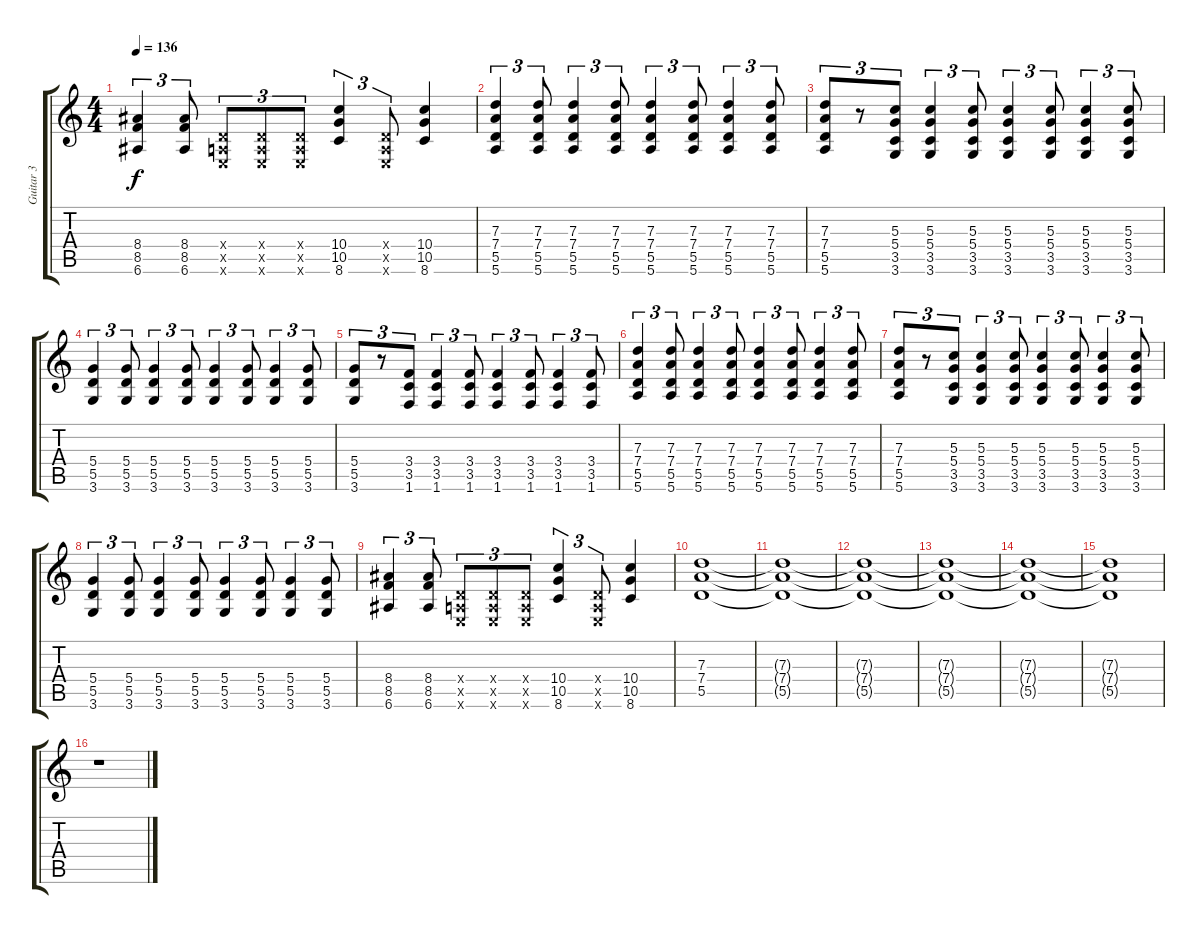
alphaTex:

\track ("Guitar 3" "Guitar 3") {instrument distortionguitar}
\staff {score tabs}
\tuning (E4 B3 G3 D3 A2 E2) {hide}
\ts (4 4)
\tempo 136
\clef g2
\ks c
(8.4 8.5 6.6).4{tu (3 2) dy f} (8.4 8.5 6.6).8{tu (3 2)} (0.4{x} 0.5{x} 0.6{x}).8{tu (3 2)} (0.4{x} 0.5{x} 0.6{x}).8{tu (3 2)} (0.4{x} 0.5{x} 0.6{x}).8{tu (3 2)} (10.4 10.5 8.6).4{tu (3 2)} (0.4{x} 0.5{x} 0.6{x}).8{tu (3 2)} (10.4 10.5 8.6).4 |
(7.3 7.4 5.5 5.6).4{tu (3 2) volume 10} (7.3 7.4 5.5 5.6).8{tu (3 2)} (7.3 7.4 5.5 5.6).4{tu (3 2)} (7.3 7.4 5.5 5.6).8{tu (3 2)} (7.3 7.4 5.5 5.6).4{tu (3 2)} (7.3 7.4 5.5 5.6).8{tu (3 2)} (7.3 7.4 5.5 5.6).4{tu (3 2)} (7.3 7.4 5.5 5.6).8{tu (3 2)} |
(7.3 7.4 5.5 5.6).8{tu (3 2)} r.8{tu (3 2)} (5.3 5.4 3.5 3.6).8{tu (3 2)} (5.3 5.4 3.5 3.6).4{tu (3 2)} (5.3 5.4 3.5 3.6).8{tu (3 2)} (5.3 5.4 3.5 3.6).4{tu (3 2)} (5.3 5.4 3.5 3.6).8{tu (3 2)} (5.3 5.4 3.5 3.6).4{tu (3 2)} (5.3 5.4 3.5 3.6).8{tu (3 2)} |
(5.4 5.5 3.6).4{tu (3 2)} (5.4 5.5 3.6).8{tu (3 2)} (5.4 5.5 3.6).4{tu (3 2)} (5.4 5.5 3.6).8{tu (3 2)} (5.4 5.5 3.6).4{tu (3 2)} (5.4 5.5 3.6).8{tu (3 2)} (5.4 5.5 3.6).4{tu (3 2)} (5.4 5.5 3.6).8{tu (3 2)} |
(5.4 5.5 3.6).8{tu (3 2)} r.8{tu (3 2)} (3.4 3.5 1.6).8{tu (3 2)} (3.4 3.5 1.6).4{tu (3 2)} (3.4 3.5 1.6).8{tu (3 2)} (3.4 3.5 1.6).4{tu (3 2)} (3.4 3.5 1.6).8{tu (3 2)} (3.4 3.5 1.6).4{tu (3 2)} (3.4 3.5 1.6).8{tu (3 2)} |
(7.3 7.4 5.5 5.6).4{tu (3 2)} (7.3 7.4 5.5 5.6).8{tu (3 2)} (7.3 7.4 5.5 5.6).4{tu (3 2)} (7.3 7.4 5.5 5.6).8{tu (3 2)} (7.3 7.4 5.5 5.6).4{tu (3 2)} (7.3 7.4 5.5 5.6).8{tu (3 2)} (7.3 7.4 5.5 5.6).4{tu (3 2)} (7.3 7.4 5.5 5.6).8{tu (3 2)} |
(7.3 7.4 5.5 5.6).8{tu (3 2)} r.8{tu (3 2)} (5.3 5.4 3.5 3.6).8{tu (3 2)} (5.3 5.4 3.5 3.6).4{tu (3 2)} (5.3 5.4 3.5 3.6).8{tu (3 2)} (5.3 5.4 3.5 3.6).4{tu (3 2)} (5.3 5.4 3.5 3.6).8{tu (3 2)} (5.3 5.4 3.5 3.6).4{tu (3 2)} (5.3 5.4 3.5 3.6).8{tu (3 2)} |
(5.4 5.5 3.6).4{tu (3 2)} (5.4 5.5 3.6).8{tu (3 2)} (5.4 5.5 3.6).4{tu (3 2)} (5.4 5.5 3.6).8{tu (3 2)} (5.4 5.5 3.6).4{tu (3 2)} (5.4 5.5 3.6).8{tu (3 2)} (5.4 5.5 3.6).4{tu (3 2)} (5.4 5.5 3.6).8{tu (3 2)} |
(8.4 8.5 6.6).4{tu (3 2)} (8.4 8.5 6.6).8{tu (3 2)} (0.4{x} 0.5{x} 0.6{x}).8{tu (3 2)} (0.4{x} 0.5{x} 0.6{x}).8{tu (3 2)} (0.4{x} 0.5{x} 0.6{x}).8{tu (3 2)} (10.4 10.5 8.6).4{tu (3 2)} (0.4{x} 0.5{x} 0.6{x}).8{tu (3 2)} (10.4 10.5 8.6).4 |
(7.3 7.4 5.5).1 |
(7.3{t} 7.4{t} 5.5{t}).1 |
(7.3{t} 7.4{t} 5.5{t}).1 |
(7.3{t} 7.4{t} 5.5{t}).1 |
(7.3{t} 7.4{t} 5.5{t}).1 |
(7.3{t} 7.4{t} 5.5{t}).1 |
r.1
